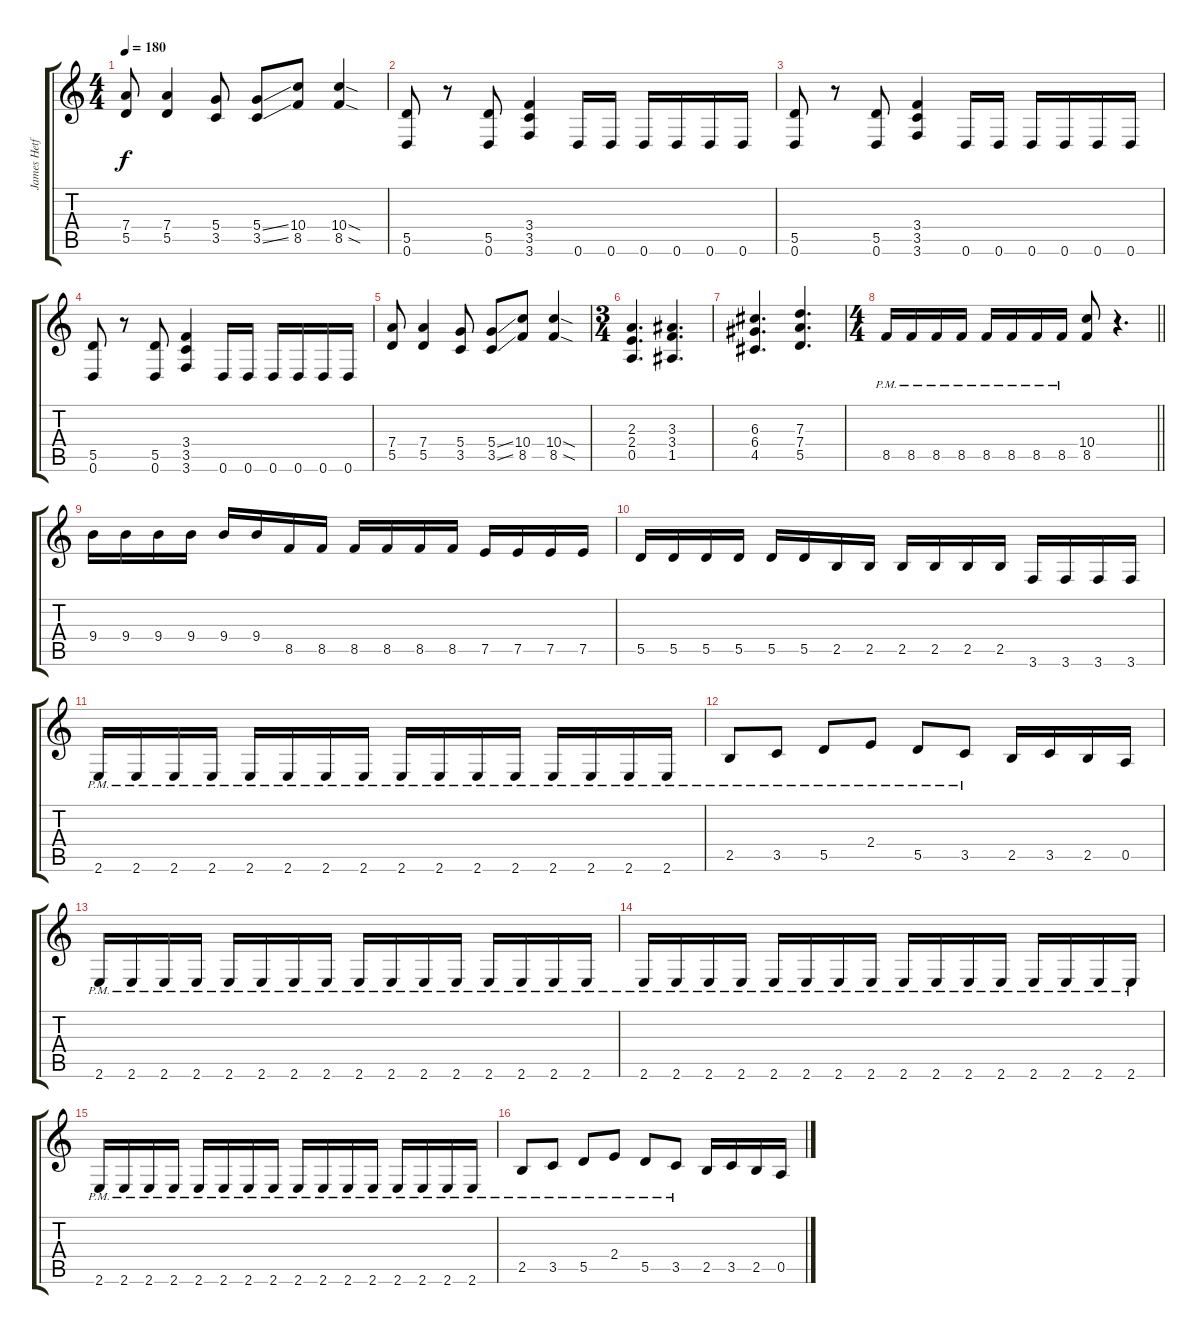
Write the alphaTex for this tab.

\track ("James Hetfield Guitar" "James Hetf") {instrument distortionguitar}
\staff {score tabs}
\tuning (E4 B3 G3 D3 A2 D2) {hide}
\ts (4 4)
\tempo 180
\clef g2
\ks c
(7.4 5.5).8{dy f} (7.4 5.5).4 (5.4 3.5).8 (5.4{ss} 3.5{ss}).8 (10.4 8.5).8 (10.4{sod} 8.5{sod}).4 |
(5.5 0.6).8 r.8 (5.5 0.6).8 (3.4 3.5 3.6).4 0.6.16 0.6.16 0.6.16 0.6.16 0.6.16 0.6.16 |
(5.5 0.6).8 r.8 (5.5 0.6).8 (3.4 3.5 3.6).4 0.6.16 0.6.16 0.6.16 0.6.16 0.6.16 0.6.16 |
(5.5 0.6).8 r.8 (5.5 0.6).8 (3.4 3.5 3.6).4 0.6.16 0.6.16 0.6.16 0.6.16 0.6.16 0.6.16 |
(7.4 5.5).8 (7.4 5.5).4 (5.4 3.5).8 (5.4{ss} 3.5{ss}).8 (10.4 8.5).8 (10.4{sod} 8.5{sod}).4 |
\ts (3 4)
(2.3 2.4 0.5).4{d} (3.3 3.4 1.5).4{d} |
(6.3 6.4 4.5).4{d} (7.3 7.4 5.5).4{d} |
\ts (4 4)
\barLineRight lightlight
8.5{pm}.16 8.5{pm}.16 8.5{pm}.16 8.5{pm}.16 8.5{pm}.16 8.5{pm}.16 8.5{pm}.16 8.5{pm}.16 (10.4 8.5).8 r.4{d} |
\section ("" "")
9.4.16 9.4.16 9.4.16 9.4.16 9.4.16 9.4.16 8.5.16 8.5.16 8.5.16 8.5.16 8.5.16 8.5.16 7.5.16 7.5.16 7.5.16 7.5.16 |
5.5.16 5.5.16 5.5.16 5.5.16 5.5.16 5.5.16 2.5.16 2.5.16 2.5.16 2.5.16 2.5.16 2.5.16 3.6.16 3.6.16 3.6.16 3.6.16 |
2.6{pm}.16 2.6{pm}.16 2.6{pm}.16 2.6{pm}.16 2.6{pm}.16 2.6{pm}.16 2.6{pm}.16 2.6{pm}.16 2.6{pm}.16 2.6{pm}.16 2.6{pm}.16 2.6{pm}.16 2.6{pm}.16 2.6{pm}.16 2.6{pm}.16 2.6{pm}.16 |
2.5{pm}.8 3.5{pm}.8 5.5{pm}.8 2.4{pm}.8 5.5{pm}.8 3.5{pm}.8 2.5.16 3.5.16 2.5.16 0.5.16 |
2.6{pm}.16 2.6{pm}.16 2.6{pm}.16 2.6{pm}.16 2.6{pm}.16 2.6{pm}.16 2.6{pm}.16 2.6{pm}.16 2.6{pm}.16 2.6{pm}.16 2.6{pm}.16 2.6{pm}.16 2.6{pm}.16 2.6{pm}.16 2.6{pm}.16 2.6{pm}.16 |
2.6{pm}.16 2.6{pm}.16 2.6{pm}.16 2.6{pm}.16 2.6{pm}.16 2.6{pm}.16 2.6{pm}.16 2.6{pm}.16 2.6{pm}.16 2.6{pm}.16 2.6{pm}.16 2.6{pm}.16 2.6{pm}.16 2.6{pm}.16 2.6{pm}.16 2.6{pm}.16 |
2.6{pm}.16 2.6{pm}.16 2.6{pm}.16 2.6{pm}.16 2.6{pm}.16 2.6{pm}.16 2.6{pm}.16 2.6{pm}.16 2.6{pm}.16 2.6{pm}.16 2.6{pm}.16 2.6{pm}.16 2.6{pm}.16 2.6{pm}.16 2.6{pm}.16 2.6{pm}.16 |
2.5{pm}.8 3.5{pm}.8 5.5{pm}.8 2.4{pm}.8 5.5{pm}.8 3.5{pm}.8 2.5.16 3.5.16 2.5.16 0.5.16
